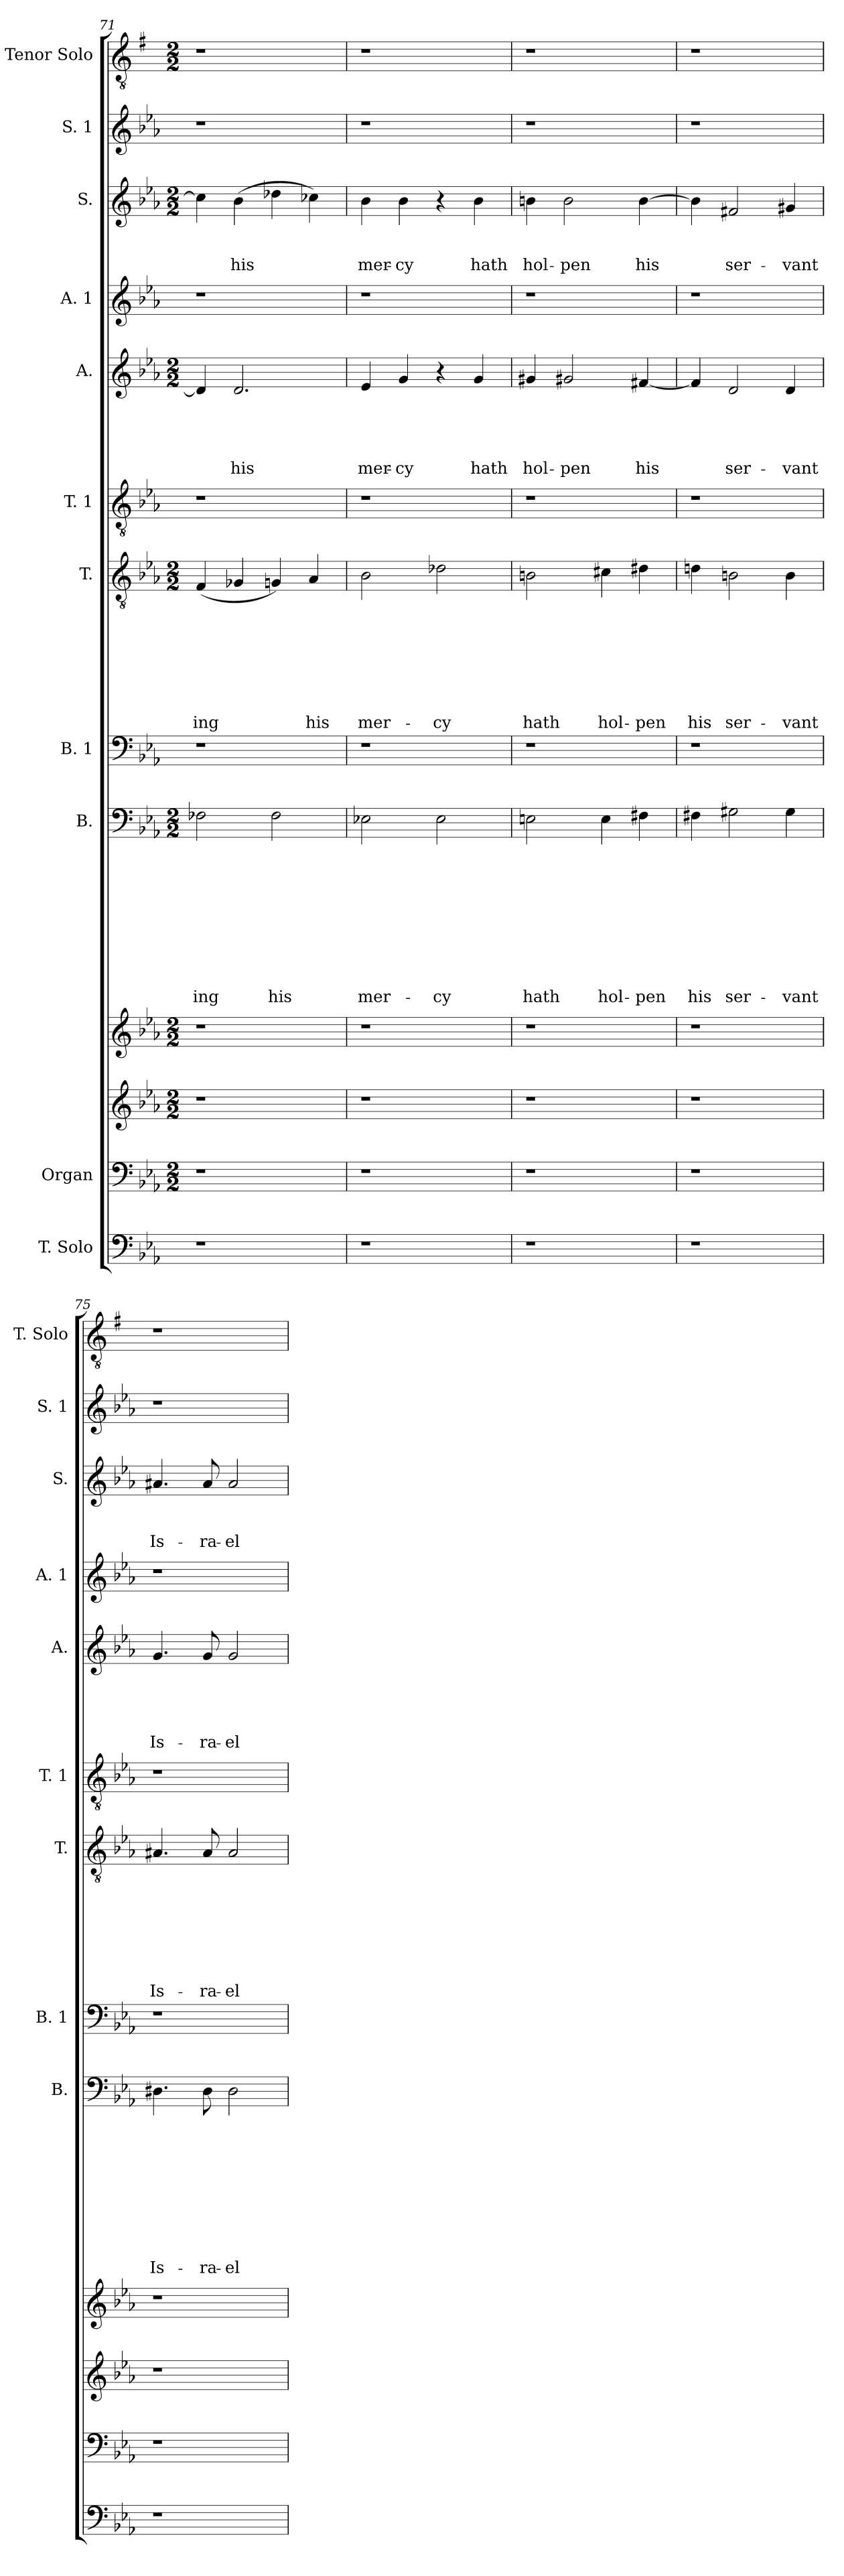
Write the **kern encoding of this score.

**kern	**kern	**kern	**kern	**kern	**text	**text	**text	**text	**text	**text	**text	**text	**text	**text	**kern	**kern	**text	**text	**text	**text	**text	**text	**text	**text	**kern	**kern	**text	**text	**text	**text	**text	**kern	**kern	**text	**text	**text	**kern	**kern
*part13	*part12	*part11	*part10	*part9	*part9	*part9	*part9	*part9	*part9	*part9	*part9	*part9	*part9	*part9	*part8	*part7	*part7	*part7	*part7	*part7	*part7	*part7	*part7	*part7	*part6	*part5	*part5	*part5	*part5	*part5	*part5	*part4	*part3	*part3	*part3	*part3	*part2	*part1
*staff13	*staff12	*staff11	*staff10	*staff9	*staff9	*staff9	*staff9	*staff9	*staff9	*staff9	*staff9	*staff9	*staff9	*staff9	*staff8	*staff7	*staff7	*staff7	*staff7	*staff7	*staff7	*staff7	*staff7	*staff7	*staff6	*staff5	*staff5	*staff5	*staff5	*staff5	*staff5	*staff4	*staff3	*staff3	*staff3	*staff3	*staff2	*staff1
*I"T. Solo	*I"Organ	*	*	*I"B.	*	*	*	*	*	*	*	*	*	*	*I"B. 1	*I"T.	*	*	*	*	*	*	*	*	*I"T. 1	*I"A.	*	*	*	*	*	*I"A. 1	*I"S.	*	*	*	*I"S. 1	*I"Tenor Solo
*	*	*	*	*I'B.	*	*	*	*	*	*	*	*	*	*	*I'B. 1	*I'T.	*	*	*	*	*	*	*	*	*I'T. 1	*I'A.	*	*	*	*	*	*I'A. 1	*I'S.	*	*	*	*I'S. 1	*I'T. Solo
*clefF4	*clefF4	*clefG2	*clefG2	*clefF4	*	*	*	*	*	*	*	*	*	*	*clefF4	*clefGv2	*	*	*	*	*	*	*	*	*clefGv2	*clefG2	*	*	*	*	*	*clefG2	*clefG2	*	*	*	*clefG2	*clefGv2
*k[b-e-a-]	*k[b-e-a-]	*k[b-e-a-]	*k[b-e-a-]	*k[b-e-a-]	*	*	*	*	*	*	*	*	*	*	*k[b-e-a-]	*k[b-e-a-]	*	*	*	*	*	*	*	*	*k[b-e-a-]	*k[b-e-a-]	*	*	*	*	*	*k[b-e-a-]	*k[b-e-a-]	*	*	*	*k[b-e-a-]	*k[f#]
*E-:	*E-:	*E-:	*E-:	*E-:	*	*	*	*	*	*	*	*	*	*	*E-:	*E-:	*	*	*	*	*	*	*	*	*E-:	*E-:	*	*	*	*	*	*E-:	*E-:	*	*	*	*E-:	*G:
*	*M2/2	*M2/2	*M2/2	*M2/2	*	*	*	*	*	*	*	*	*	*	*	*M2/2	*	*	*	*	*	*	*	*	*	*M2/2	*	*	*	*	*	*	*M2/2	*	*	*	*	*M2/2
=71	=71	=71	=71	=71	=71	=71	=71	=71	=71	=71	=71	=71	=71	=71	=71	=71	=71	=71	=71	=71	=71	=71	=71	=71	=71	=71	=71	=71	=71	=71	=71	=71	=71	=71	=71	=71	=71	=71
!	!	!	!	!	!	!	!	!	!	!	!	!	!	!LO:LY:b	!	!	!	!	!	!	!	!	!	!LO:LY:b	!	!	!	!	!	!	!	!	!	!	!	!	!	!
1r	1r	1r	1r	2F-X\	.	.	.	.	.	.	.	.	.	ing	1r	(<4F/	.	.	.	.	.	.	.	-ing	1r	4d/]	.	.	.	.	.	1r	4cc-\]	.	.	.	1r	1r
!	!	!	!	!	!	!	!	!	!	!	!	!	!	!	!	!	!	!	!	!	!	!	!	!	!	!	!	!	!	!	!LO:LY:b	!	!	!	!	!LO:LY:b	!	!
.	.	.	.	.	.	.	.	.	.	.	.	.	.	.	.	4G-X/	.	.	.	.	.	.	.	.	.	2.d/	.	.	.	.	his	.	(>4b-\	.	.	his	.	.
!	!	!	!	!	!	!	!	!	!	!	!	!	!	!LO:LY:b	!	!	!	!	!	!	!	!	!	!	!	!	!	!	!	!	!	!	!	!	!	!	!	!
.	.	.	.	2F-\	.	.	.	.	.	.	.	.	.	his	.	4Gn/)	.	.	.	.	.	.	.	.	.	.	.	.	.	.	.	.	4dd-X\	.	.	.	.	.
!	!	!	!	!	!	!	!	!	!	!	!	!	!	!	!	!	!	!	!	!	!	!	!	!LO:LY:b	!	!	!	!	!	!	!	!	!	!	!	!	!	!
.	.	.	.	.	.	.	.	.	.	.	.	.	.	.	.	4A-/	.	.	.	.	.	.	.	his	.	.	.	.	.	.	.	.	4cc-X\)	.	.	.	.	.
=72	=72	=72	=72	=72	=72	=72	=72	=72	=72	=72	=72	=72	=72	=72	=72	=72	=72	=72	=72	=72	=72	=72	=72	=72	=72	=72	=72	=72	=72	=72	=72	=72	=72	=72	=72	=72	=72	=72
!	!	!	!	!	!	!	!	!	!	!	!	!	!	!LO:LY:b	!	!	!	!	!	!	!	!	!	!LO:LY:b	!	!	!	!	!	!	!LO:LY:b	!	!	!	!	!LO:LY:b	!	!
1r	1r	1r	1r	2E-X\	.	.	.	.	.	.	.	.	.	mer-	1r	2B-\	.	.	.	.	.	.	.	mer-	1r	4e-/	.	.	.	.	mer-	1r	4b-\	.	.	mer-	1r	1r
!	!	!	!	!	!	!	!	!	!	!	!	!	!	!	!	!	!	!	!	!	!	!	!	!	!	!	!	!	!	!	!LO:LY:b:rj	!	!	!	!	!LO:LY:b:rj	!	!
.	.	.	.	.	.	.	.	.	.	.	.	.	.	.	.	.	.	.	.	.	.	.	.	.	.	4g/	.	.	.	.	-cy	.	4b-\	.	.	-cy	.	.
!	!	!	!	!	!	!	!	!	!	!	!	!	!	!LO:LY:b	!	!	!	!	!	!	!	!	!	!LO:LY:b	!	!	!	!	!	!	!	!	!	!	!	!	!	!
.	.	.	.	2E-\	.	.	.	.	.	.	.	.	.	-cy	.	2d-X\	.	.	.	.	.	.	.	-cy	.	4r	.	.	.	.	.	.	4r	.	.	.	.	.
!	!	!	!	!	!	!	!	!	!	!	!	!	!	!	!	!	!	!	!	!	!	!	!	!	!	!	!	!	!	!	!LO:LY:b	!	!	!	!	!LO:LY:b	!	!
.	.	.	.	.	.	.	.	.	.	.	.	.	.	.	.	.	.	.	.	.	.	.	.	.	.	4g/	.	.	.	.	hath	.	4b-\	.	.	hath	.	.
=73	=73	=73	=73	=73	=73	=73	=73	=73	=73	=73	=73	=73	=73	=73	=73	=73	=73	=73	=73	=73	=73	=73	=73	=73	=73	=73	=73	=73	=73	=73	=73	=73	=73	=73	=73	=73	=73	=73
!	!	!	!	!	!	!	!	!	!	!	!	!	!	!LO:LY:b	!	!	!	!	!	!	!	!	!	!LO:LY:b	!	!	!	!	!	!	!LO:LY:b	!	!	!	!	!LO:LY:b	!	!
1r	1r	1r	1r	2En\	.	.	.	.	.	.	.	.	.	hath	1r	2Bn\	.	.	.	.	.	.	.	hath	1r	4g#X/	.	.	.	.	hol-	1r	4bn\	.	.	hol-	1r	1r
!	!	!	!	!	!	!	!	!	!	!	!	!	!	!	!	!	!	!	!	!	!	!	!	!	!	!	!	!	!	!	!LO:LY:b:rj	!	!	!	!	!LO:LY:b:rj	!	!
.	.	.	.	.	.	.	.	.	.	.	.	.	.	.	.	.	.	.	.	.	.	.	.	.	.	2g#X/	.	.	.	.	-pen	.	2b\	.	.	-pen	.	.
!	!	!	!	!	!	!	!	!	!	!	!	!	!	!LO:LY:b	!	!	!	!	!	!	!	!	!	!LO:LY:b	!	!	!	!	!	!	!	!	!	!	!	!	!	!
.	.	.	.	4E\	.	.	.	.	.	.	.	.	.	hol-	.	4c#X\	.	.	.	.	.	.	.	hol-	.	.	.	.	.	.	.	.	.	.	.	.	.	.
!	!	!	!	!	!	!	!	!	!	!	!	!	!	!LO:LY:b:rj	!	!	!	!	!	!	!	!	!	!LO:LY:b:rj	!	!	!	!	!	!	!LO:LY:b	!	!	!	!	!LO:LY:b	!	!
.	.	.	.	4F#X\	.	.	.	.	.	.	.	.	.	-pen	.	4d#X\	.	.	.	.	.	.	.	-pen	.	[<4f#X/	.	.	.	.	his	.	[>4b\	.	.	his	.	.
=74	=74	=74	=74	=74	=74	=74	=74	=74	=74	=74	=74	=74	=74	=74	=74	=74	=74	=74	=74	=74	=74	=74	=74	=74	=74	=74	=74	=74	=74	=74	=74	=74	=74	=74	=74	=74	=74	=74
!	!	!	!	!	!	!	!	!	!	!	!	!	!	!LO:LY:b	!	!	!	!	!	!	!	!	!	!LO:LY:b	!	!	!	!	!	!	!	!	!	!	!	!	!	!
1r	1r	1r	1r	4F#X\	.	.	.	.	.	.	.	.	.	his	1r	4dn\	.	.	.	.	.	.	.	his	1r	4f#/]	.	.	.	.	.	1r	4b\]	.	.	.	1r	1r
!	!	!	!	!	!	!	!	!	!	!	!	!	!	!LO:LY:b	!	!	!	!	!	!	!	!	!	!LO:LY:b	!	!	!	!	!	!	!LO:LY:b	!	!	!	!	!LO:LY:b	!	!
.	.	.	.	2G#X\	.	.	.	.	.	.	.	.	.	ser-	.	2Bn\	.	.	.	.	.	.	.	ser-	.	2d/	.	.	.	.	ser-	.	2f#X/	.	.	ser-	.	.
!	!	!	!	!	!	!	!	!	!	!	!	!	!	!LO:LY:b	!	!	!	!	!	!	!	!	!	!LO:LY:b	!	!	!	!	!	!	!LO:LY:b	!	!	!	!	!LO:LY:b	!	!
.	.	.	.	4G#\	.	.	.	.	.	.	.	.	.	-vant	.	4B\	.	.	.	.	.	.	.	-vant	.	4d/	.	.	.	.	-vant	.	4g#X/	.	.	-vant	.	.
=75	=75	=75	=75	=75	=75	=75	=75	=75	=75	=75	=75	=75	=75	=75	=75	=75	=75	=75	=75	=75	=75	=75	=75	=75	=75	=75	=75	=75	=75	=75	=75	=75	=75	=75	=75	=75	=75	=75
!	!	!	!	!	!	!	!	!	!	!	!	!	!	!LO:LY:b	!	!	!	!	!	!	!	!	!	!LO:LY:b	!	!	!	!	!	!	!LO:LY:b	!	!	!	!	!LO:LY:b	!	!
1r	1r	1r	1r	4.D#X\	.	.	.	.	.	.	.	.	.	Is-	1r	4.A#X/	.	.	.	.	.	.	.	Is-	1r	4.g/	.	.	.	.	Is-	1r	4.a#X/	.	.	Is-	1r	1r
!	!	!	!	!	!	!	!	!	!	!	!	!	!	!LO:LY:b	!	!	!	!	!	!	!	!	!	!LO:LY:b	!	!	!	!	!	!	!LO:LY:b	!	!	!	!	!LO:LY:b	!	!
.	.	.	.	8D#\	.	.	.	.	.	.	.	.	.	-ra-	.	8A#/	.	.	.	.	.	.	.	-ra-	.	8g/	.	.	.	.	-ra-	.	8a#/	.	.	-ra-	.	.
!	!	!	!	!	!	!	!	!	!	!	!	!	!	!LO:LY:b:rj	!	!	!	!	!	!	!	!	!	!LO:LY:b:rj	!	!	!	!	!	!	!LO:LY:b:rj	!	!	!	!	!LO:LY:b:rj	!	!
.	.	.	.	2D#\	.	.	.	.	.	.	.	.	.	-el	.	2A#/	.	.	.	.	.	.	.	-el	.	2g/	.	.	.	.	-el	.	2a#/	.	.	-el	.	.
=	=	=	=	=	=	=	=	=	=	=	=	=	=	=	=	=	=	=	=	=	=	=	=	=	=	=	=	=	=	=	=	=	=	=	=	=	=	=
*-	*-	*-	*-	*-	*-	*-	*-	*-	*-	*-	*-	*-	*-	*-	*-	*-	*-	*-	*-	*-	*-	*-	*-	*-	*-	*-	*-	*-	*-	*-	*-	*-	*-	*-	*-	*-	*-	*-
